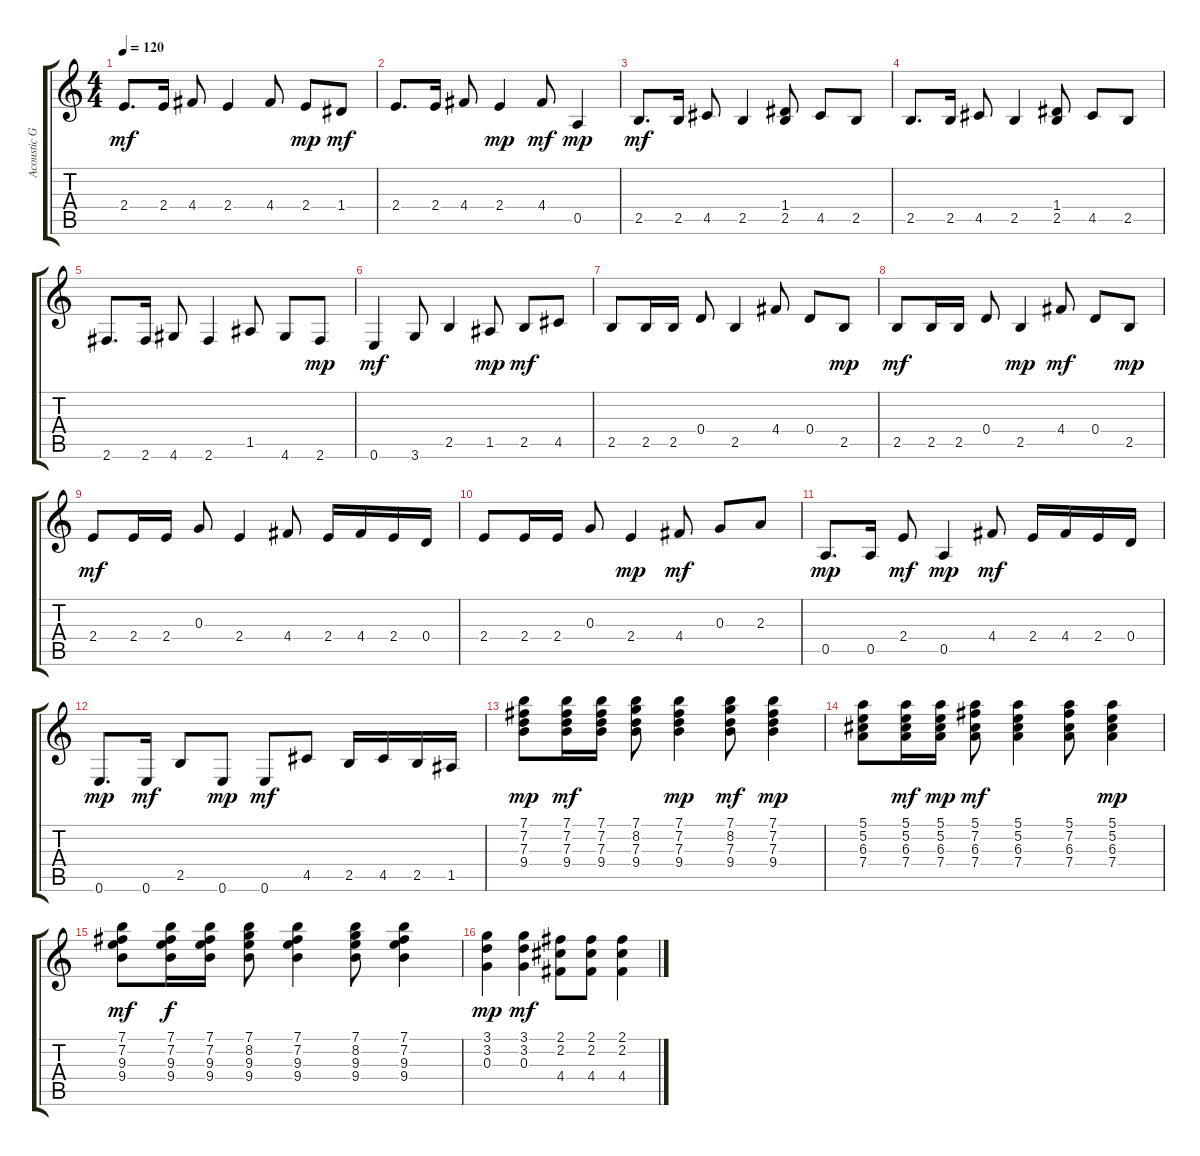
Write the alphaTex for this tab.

\track ("Acoustic Guitar" "Acoustic G") {instrument acousticguitarnylon}
\staff {score tabs}
\tuning (E4 B3 G3 D3 A2 E2) {hide}
\ts (4 4)
\tempo 120
\clef g2
\ks c
2.4.8{d dy mf} 2.4.16 4.4.8 2.4.4 4.4.8 2.4.8{dy mp} 1.4.8{dy mf} |
2.4.8{d} 2.4.16 4.4.8 2.4.4{dy mp} 4.4.8{dy mf} 0.5.4{dy mp} |
2.5.8{d dy mf} 2.5.16 4.5.8 2.5.4 (1.4 2.5).8 4.5.8 2.5.8 |
2.5.8{d} 2.5.16 4.5.8 2.5.4 (1.4 2.5).8 4.5.8 2.5.8 |
2.6.8{d} 2.6.16 4.6.8 2.6.4 1.5.8 4.6.8 2.6.8{dy mp} |
0.6.4{dy mf} 3.6.8 2.5.4 1.5.8{dy mp} 2.5.8{dy mf} 4.5.8 |
2.5.8 2.5.16 2.5.16 0.4.8 2.5.4 4.4.8 0.4.8 2.5.8{dy mp} |
2.5.8{dy mf} 2.5.16 2.5.16 0.4.8 2.5.4{dy mp} 4.4.8{dy mf} 0.4.8 2.5.8{dy mp} |
2.4.8{dy mf} 2.4.16 2.4.16 0.3.8 2.4.4 4.4.8 2.4.16 4.4.16 2.4.16 0.4.16 |
2.4.8 2.4.16 2.4.16 0.3.8 2.4.4{dy mp} 4.4.8{dy mf} 0.3.8 2.3.8 |
0.5.8{d dy mp} 0.5.16 2.4.8{dy mf} 0.5.4{dy mp} 4.4.8{dy mf} 2.4.16 4.4.16 2.4.16 0.4.16 |
0.6.8{d dy mp} 0.6.16{dy mf} 2.5.8 0.6.8{dy mp} 0.6.8{dy mf} 4.5.8 2.5.16 4.5.16 2.5.16 1.5.16 |
(7.1 7.2 7.3 9.4).8{dy mp} (7.1 7.2 7.3 9.4).16{dy mf} (7.1 7.2 7.3 9.4).16 (7.1 8.2 7.3 9.4).8 (7.1 7.2 7.3 9.4).4{dy mp} (7.1 8.2 7.3 9.4).8{dy mf} (7.1 7.2 7.3 9.4).4{dy mp} |
(5.1 5.2 6.3 7.4).8 (5.1 5.2 6.3 7.4).16{dy mf} (5.1 5.2 6.3 7.4).16{dy mp} (5.1 7.2 6.3 7.4).8{dy mf} (5.1 5.2 6.3 7.4).4 (5.1 7.2 6.3 7.4).8 (5.1 5.2 6.3 7.4).4{dy mp} |
(7.1 7.2 9.3 9.4).8{dy mf} (7.1 7.2 9.3 9.4).16{dy f} (7.1 7.2 9.3 9.4).16 (7.1 8.2 9.3 9.4).8 (7.1 7.2 9.3 9.4).4 (7.1 8.2 9.3 9.4).8 (7.1 7.2 9.3 9.4).4 |
(3.1 3.2 0.3).4{dy mp} (3.1 3.2 0.3).4{dy mf} (2.1 2.2 4.4).8 (2.1 2.2 4.4).8 (2.1 2.2 4.4).4
